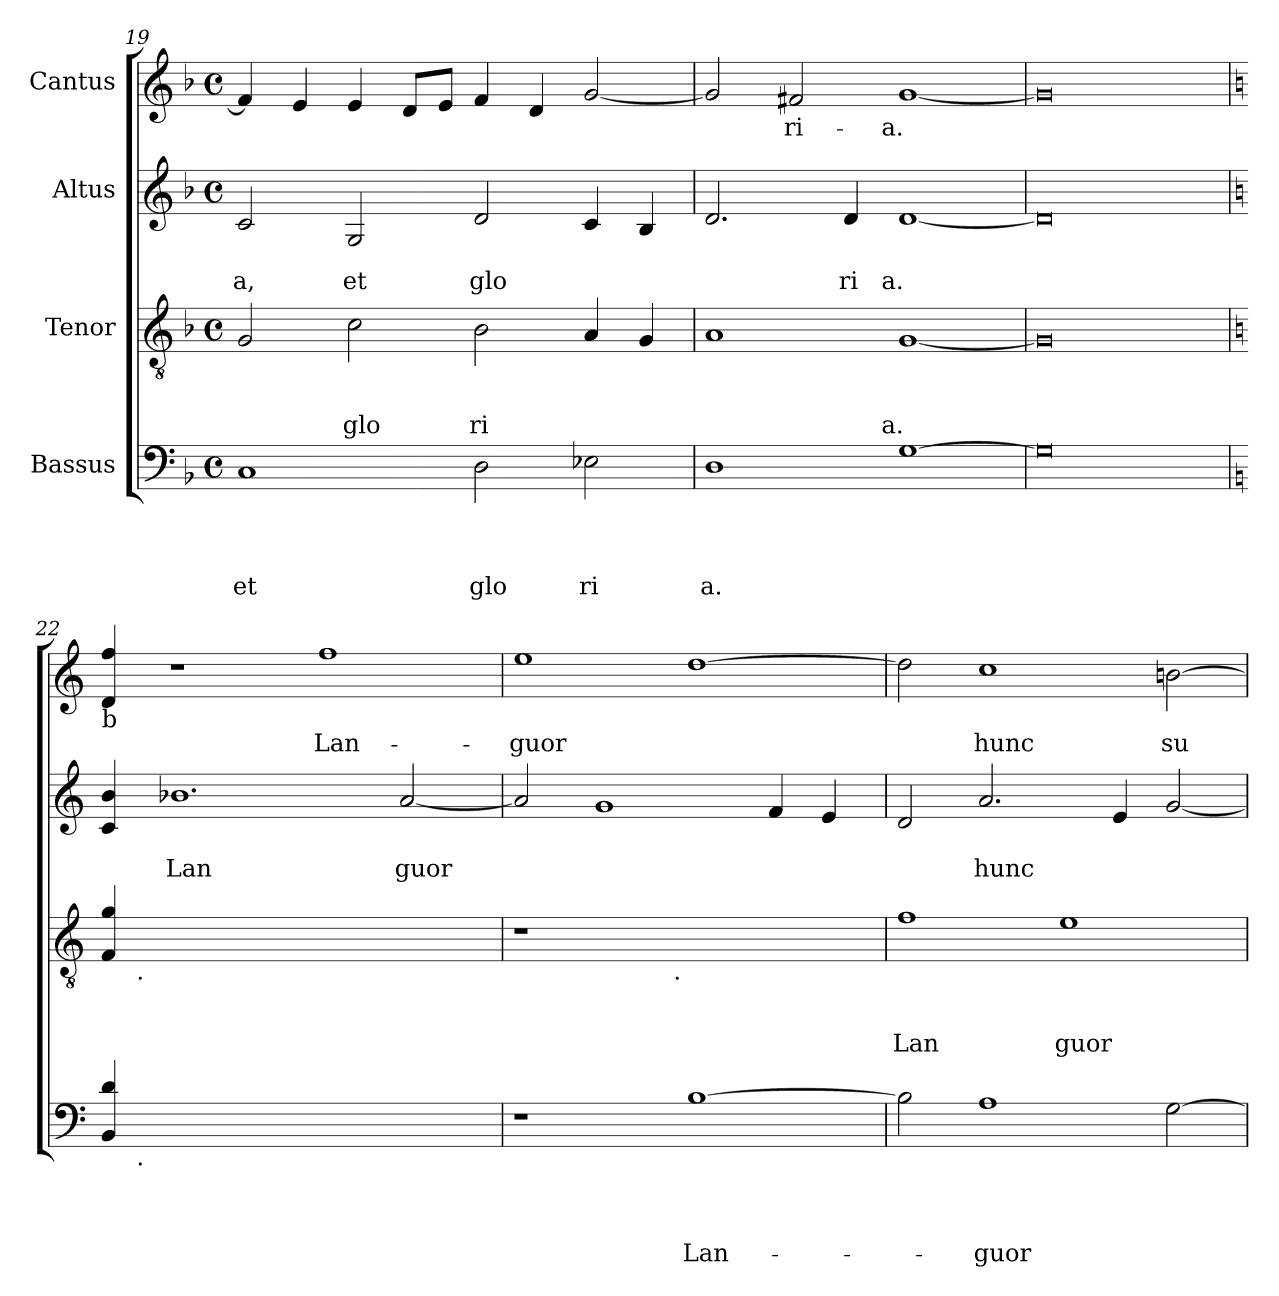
**kern	**text	**text	**text	**text	**kern	**text	**text	**text	**kern	**text	**text	**kern	**text
*part4	*part4	*part4	*part4	*part4	*part3	*part3	*part3	*part3	*part2	*part2	*part2	*part1	*part1
*staff4	*staff4	*staff4	*staff4	*staff4	*staff3	*staff3	*staff3	*staff3	*staff2	*staff2	*staff2	*staff1	*staff1
*I"Bassus	*	*	*	*	*I"Tenor	*	*	*	*I"Altus	*	*	*I"Cantus	*
*clefF4	*	*	*	*	*clefGv2	*	*	*	*clefG2	*	*	*clefG2	*
*k[b-]	*	*	*	*	*k[b-]	*	*	*	*k[b-]	*	*	*k[b-]	*
*F:	*	*	*	*	*F:	*	*	*	*F:	*	*	*F:	*
*M4/4	*	*	*	*	*M4/4	*	*	*	*M4/4	*	*	*M4/4	*
*met(c)	*	*	*	*	*met(c)	*	*	*	*met(c)	*	*	*met(c)	*
=19	=19	=19	=19	=19	=19	=19	=19	=19	=19	=19	=19	=19	=19
!	!	!	!	!LO:LY:b	!	!	!	!	!	!	!LO:LY:b	!	!
1C	.	.	.	et	2G/	.	.	.	2c/	.	a,	4f/]	.
.	.	.	.	.	.	.	.	.	.	.	.	4e/	.
!	!	!	!	!	!	!	!	!LO:LY:b	!	!	!LO:LY:b	!	!
.	.	.	.	.	2c\	.	.	glo	2G/	.	et	4e/	.
.	.	.	.	.	.	.	.	.	.	.	.	8d/L	.
.	.	.	.	.	.	.	.	.	.	.	.	8e/J	.
!	!	!	!	!LO:LY:b	!	!	!	!LO:LY:b	!	!	!LO:LY:b	!	!
2D\	.	.	.	glo	2B-\	.	.	ri	2d/	.	glo	4f/	.
.	.	.	.	.	.	.	.	.	.	.	.	4d/	.
!	!	!	!	!LO:LY:b	!	!	!	!	!	!	!	!	!
2E-X\	.	.	.	ri	4A/	.	.	.	4c/	.	.	[<2g/	.
.	.	.	.	.	4G/	.	.	.	4B-/	.	.	.	.
=20	=20	=20	=20	=20	=20	=20	=20	=20	=20	=20	=20	=20	=20
!	!	!	!	!LO:LY:b	!	!	!	!	!	!	!	!	!
1D	.	.	.	a.	1A	.	.	.	2.d/	.	.	2g/]	.
!	!	!	!	!	!	!	!	!	!	!	!	!	!LO:LY:b
.	.	.	.	.	.	.	.	.	.	.	.	2f#X/	-ri-
!	!	!	!	!	!	!	!	!	!	!	!LO:LY:b	!	!
.	.	.	.	.	.	.	.	.	4d/	.	ri	.	.
!	!	!	!	!	!	!	!	!LO:LY:b	!	!	!LO:LY:b	!	!LO:LY:b
[>1G	.	.	.	.	[<1G	.	.	a.	[<1d	.	a.	[<1g	-a.
=21	=21	=21	=21	=21	=21	=21	=21	=21	=21	=21	=21	=21	=21
0G]	.	.	.	.	0G]	.	.	.	0d]	.	.	0g]	.
!!LO:PB:g=z
=22!	=22!	=22!	=22!	=22!	=22!	=22!	=22!	=22!	=22!	=22!	=22!	=22!	=22!
*k[]	*	*	*	*	*k[]	*	*	*	*k[]	*	*	*k[]	*
*C:	*	*	*	*	*C:	*	*	*	*C:	*	*	*C:	*
!	!	!	!	!	!	!	!	!	!	!	!	!LO:TX:b:t=b	!
!	!	!	!	!	!LO:TX:b:t=b	!	!	!	!	!	!	!	!
!LO:TX:b:t=b	!	!	!	!	!	!	!	!	!	!	!	!	!
*^	*	*	*	*	*^	*	*	*	*	*	*	*	*
4BB/ 4d/	8ryy	.	.	.	.	4F/ 4g/	8ryy	.	.	.	4c/ 4b/	.	.	4d/ 4ff/	.
!	!	!	!	!	!	!	!LO:TX:b:t=.	!	!	!	!	!	!	!	!
!	!LO:TX:b:t=.	!	!	!	!	!	!	!	!	!	!	!	!	!	!
.	1ryy	.	.	.	.	.	1ryy	.	.	.	.	.	.	.	.
!	!	!	!	!	!	!	!	!	!	!	!	!	!LO:LY:b	!	!
0ryy	.	.	.	.	.	0ryy	.	.	.	.	1.b-X	.	Lan	1r	.
.	1ryy	.	.	.	.	.	1ryy	.	.	.	.	.	.	.	.
!	!	!	!	!	!	!	!	!	!	!	!	!	!	!	!LO:LY:b
.	.	.	.	.	.	.	.	.	.	.	.	.	.	1ff	Lan-
!	!	!	!	!	!	!	!	!	!	!	!	!	!LO:LY:b	!	!
.	.	.	.	.	.	.	.	.	.	.	[<2a/	.	guor	.	.
.	8ryy	.	.	.	.	.	8ryy	.	.	.	.	.	.	.	.
=23	=23	=23	=23	=23	=23	=23	=23	=23	=23	=23	=23	=23	=23	=23	=23
!	!	!	!	!	!	!	!	!	!	!	!	!	!	!	!LO:LY:b
*v	*v	*	*	*	*	*	*	*	*	*	*	*	*	*	*
1r	.	.	.	.	1r	2ryy	.	.	.	2a/]	.	.	1ee	-guor
.	.	.	.	.	.	4...ryy	.	.	.	1g	.	.	.	.
!	!	!	!	!	!	!LO:TX:b:t=.	!	!	!	!	!	!	!	!
.	.	.	.	.	.	1ryy	.	.	.	.	.	.	.	.
!	!	!	!	!LO:LY:b	!	!	!	!	!	!	!	!	!	!
[>1B	.	.	.	Lan-	1ryy	.	.	.	.	.	.	.	[>1dd	.
.	.	.	.	.	.	.	.	.	.	4f/	.	.	.	.
.	.	.	.	.	.	.	.	.	.	4e/	.	.	.	.
.	.	.	.	.	.	32ryy	.	.	.	.	.	.	.	.
=24	=24	=24	=24	=24	=24	=24	=24	=24	=24	=24	=24	=24	=24	=24
!	!	!	!	!	!	!	!	!	!LO:LY:b	!	!	!	!	!
*	*	*	*	*	*v	*v	*	*	*	*	*	*	*	*
2B\]	.	.	.	.	1f	.	.	Lan	2d/	.	.	2dd\]	.
!	!	!	!	!LO:LY:b	!	!	!	!	!	!	!LO:LY:b	!	!LO:LY:b
1A	.	.	.	-guor	.	.	.	.	2.a/	.	hunc	1cc	hunc
!	!	!	!	!	!	!	!	!LO:LY:b	!	!	!	!	!
.	.	.	.	.	1e	.	.	guor	.	.	.	.	.
.	.	.	.	.	.	.	.	.	4e/	.	.	.	.
!	!	!	!	!	!	!	!	!	!	!	!	!	!LO:LY:b
[>2G\	.	.	.	.	.	.	.	.	[<2g/	.	.	[>2bn\	su-
=	=	=	=	=	=	=	=	=	=	=	=	=	=
*-	*-	*-	*-	*-	*-	*-	*-	*-	*-	*-	*-	*-	*-
